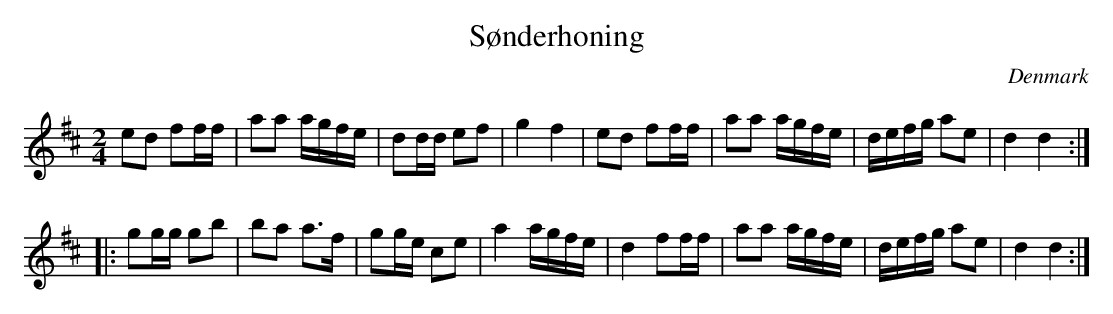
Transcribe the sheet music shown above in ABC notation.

X:1
T:Sønderhoning
M:2/4
O:Denmark
K:D major
e2d2 f2ff | a2a2 agfe | d2dd e2f2 | g4 f4 |\
e2d2 f2ff | a2a2 agfe | defg a2e2 | d4 d4:|
|:\
g2gg g2b2 | b2a2 a3f  | g2ge c2e2 | a4 agfe | \
  d4 f2ff | a2a2 agfe | defg a2e2 | d4 d4 :|
